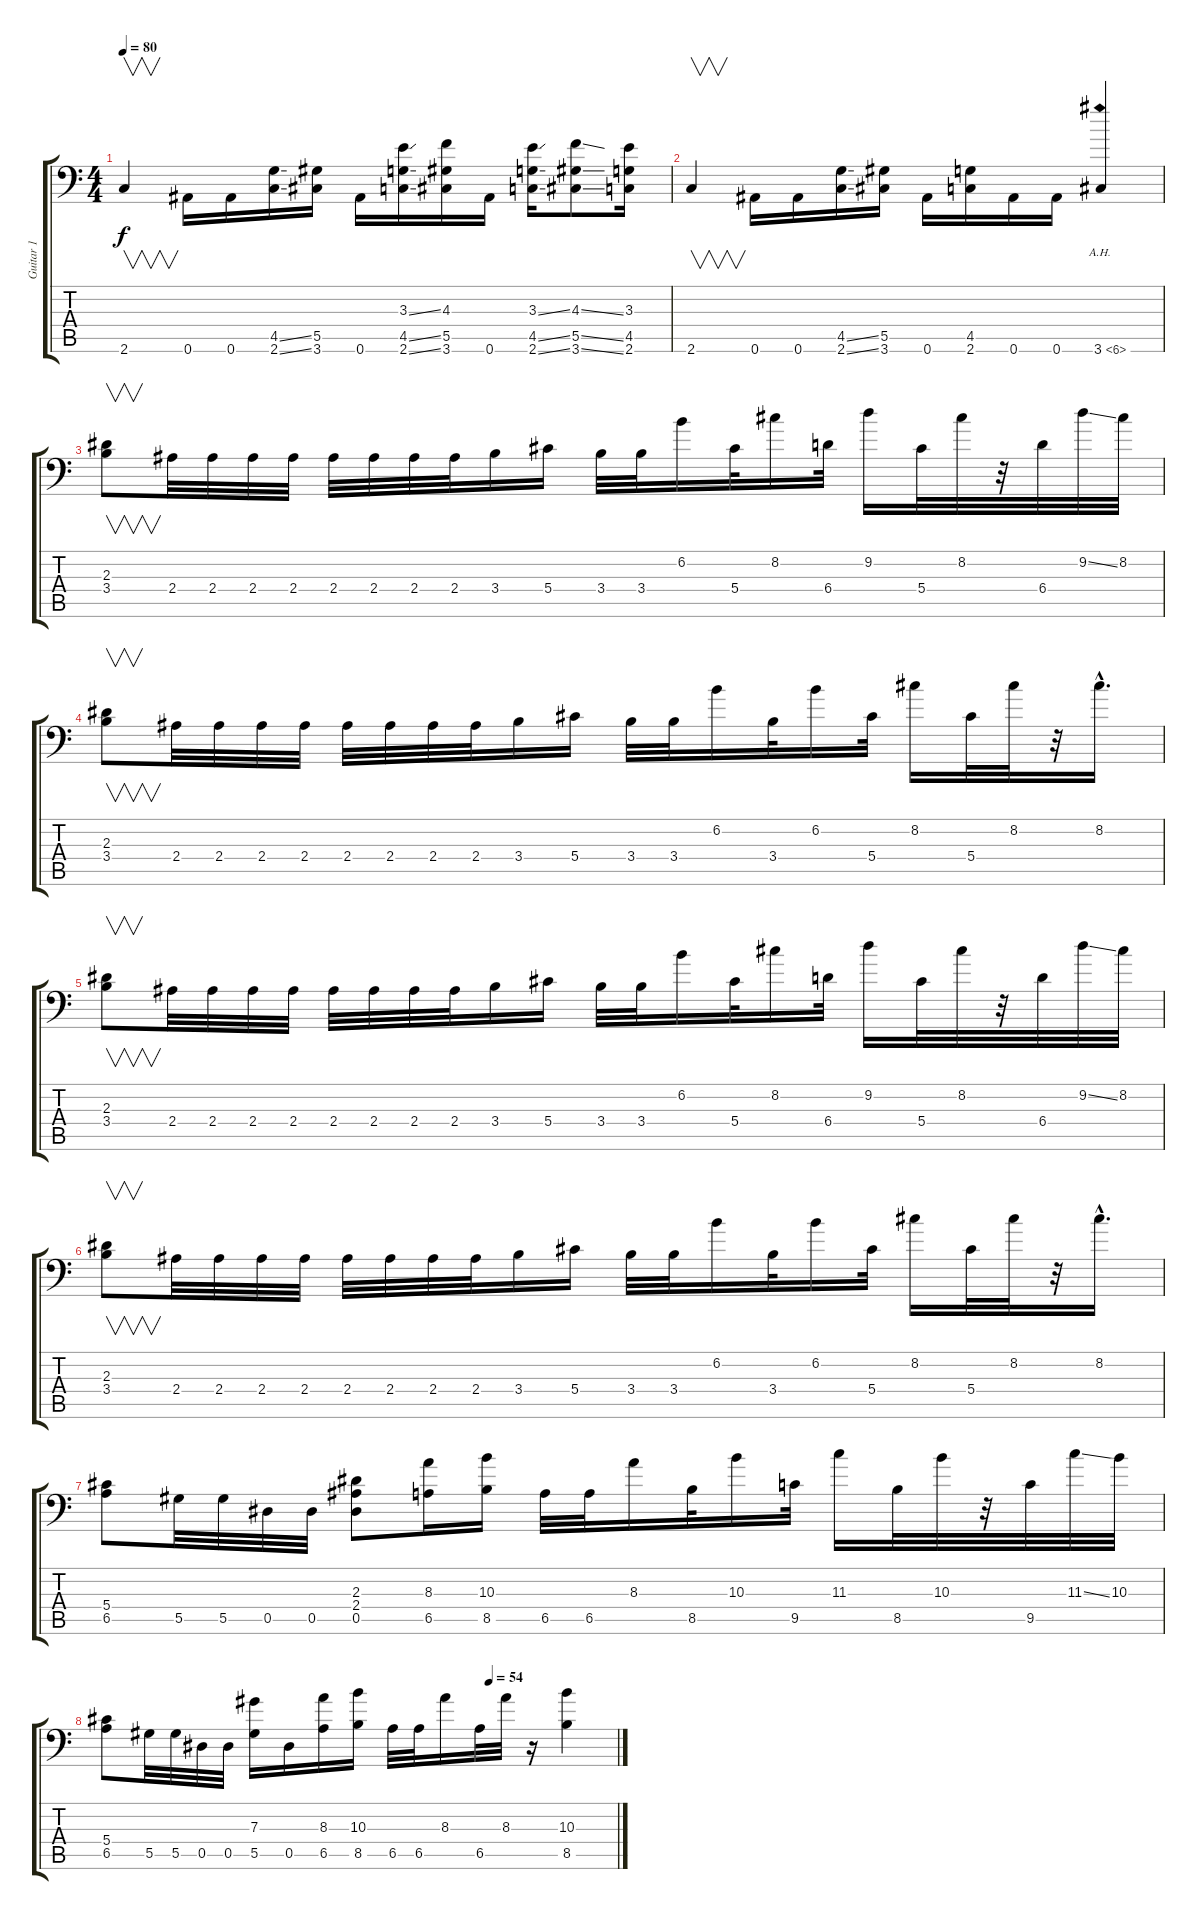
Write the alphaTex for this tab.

\track ("Guitar 1" "Guitar 1") {instrument distortionguitar}
\staff {score tabs}
\tuning (Bb3 F3 Db3 Ab2 Eb2 Bb1) {hide}
\ts (4 4)
\tempo 80
\clef f4
\ks c
2.6.4{v dy f} 0.6.16 0.6.16 (4.5{ss} 2.6{ss}).16 (5.5 3.6).16 0.6.16 (3.3{ss} 4.5{ss} 2.6{ss}).16 (4.3 5.5 3.6).16 0.6.16 (3.3{ss} 4.5{ss} 2.6{ss}).16 (4.3{ss} 5.5{ss} 3.6{ss}).8 (3.3 4.5 2.6).16 |
2.6.4{v} 0.6.16 0.6.16 (4.5{ss} 2.6{ss}).16 (5.5 3.6).16 0.6.16 (4.5 2.6).16 0.6.16 0.6.16 3.6{ah 3}.4 |
(2.3 3.4).8{v} 2.4.32 2.4.32 2.4.32 2.4.32 2.4.32 2.4.32 2.4.32 2.4.32 3.4.16 5.4.16 3.4.32 3.4.32 6.2.16 5.4.32 8.2.16 6.4.32 9.2.16 5.4.32 8.2.32 r.32 6.4.32 9.2{ss}.32 8.2.32 |
(2.3 3.4).8{v} 2.4.32 2.4.32 2.4.32 2.4.32 2.4.32 2.4.32 2.4.32 2.4.32 3.4.16 5.4.16 3.4.32 3.4.32 6.2.16 3.4.32 6.2.16 5.4.32 8.2.16 5.4.32 8.2.32 r.32 8.2{hac}.16{d} |
(2.3 3.4).8{v} 2.4.32 2.4.32 2.4.32 2.4.32 2.4.32 2.4.32 2.4.32 2.4.32 3.4.16 5.4.16 3.4.32 3.4.32 6.2.16 5.4.32 8.2.16 6.4.32 9.2.16 5.4.32 8.2.32 r.32 6.4.32 9.2{ss}.32 8.2.32 |
(2.3 3.4).8{v} 2.4.32 2.4.32 2.4.32 2.4.32 2.4.32 2.4.32 2.4.32 2.4.32 3.4.16 5.4.16 3.4.32 3.4.32 6.2.16 3.4.32 6.2.16 5.4.32 8.2.16 5.4.32 8.2.32 r.32 8.2{hac}.16{d} |
(5.4 6.5).8 5.5.32 5.5.32 0.5.32 0.5.32 (2.3 2.4 0.5).8 (8.3 6.5).16 (10.3 8.5).16 6.5.32 6.5.32 8.3.16 8.5.32 10.3.16 9.5.32 11.3.16 8.5.32 10.3.32 r.32 9.5.32 11.3{ss}.32 10.3.32 |
\tempo (54 0.75)
(5.4 6.5).8 5.5.32 5.5.32 0.5.32 0.5.32 (7.3 5.5).16 0.5.16 (8.3 6.5).16 (10.3 8.5).16 6.5.32 6.5.32 8.3.16 6.5.32 8.3.32 r.16 (10.3 8.5).4
